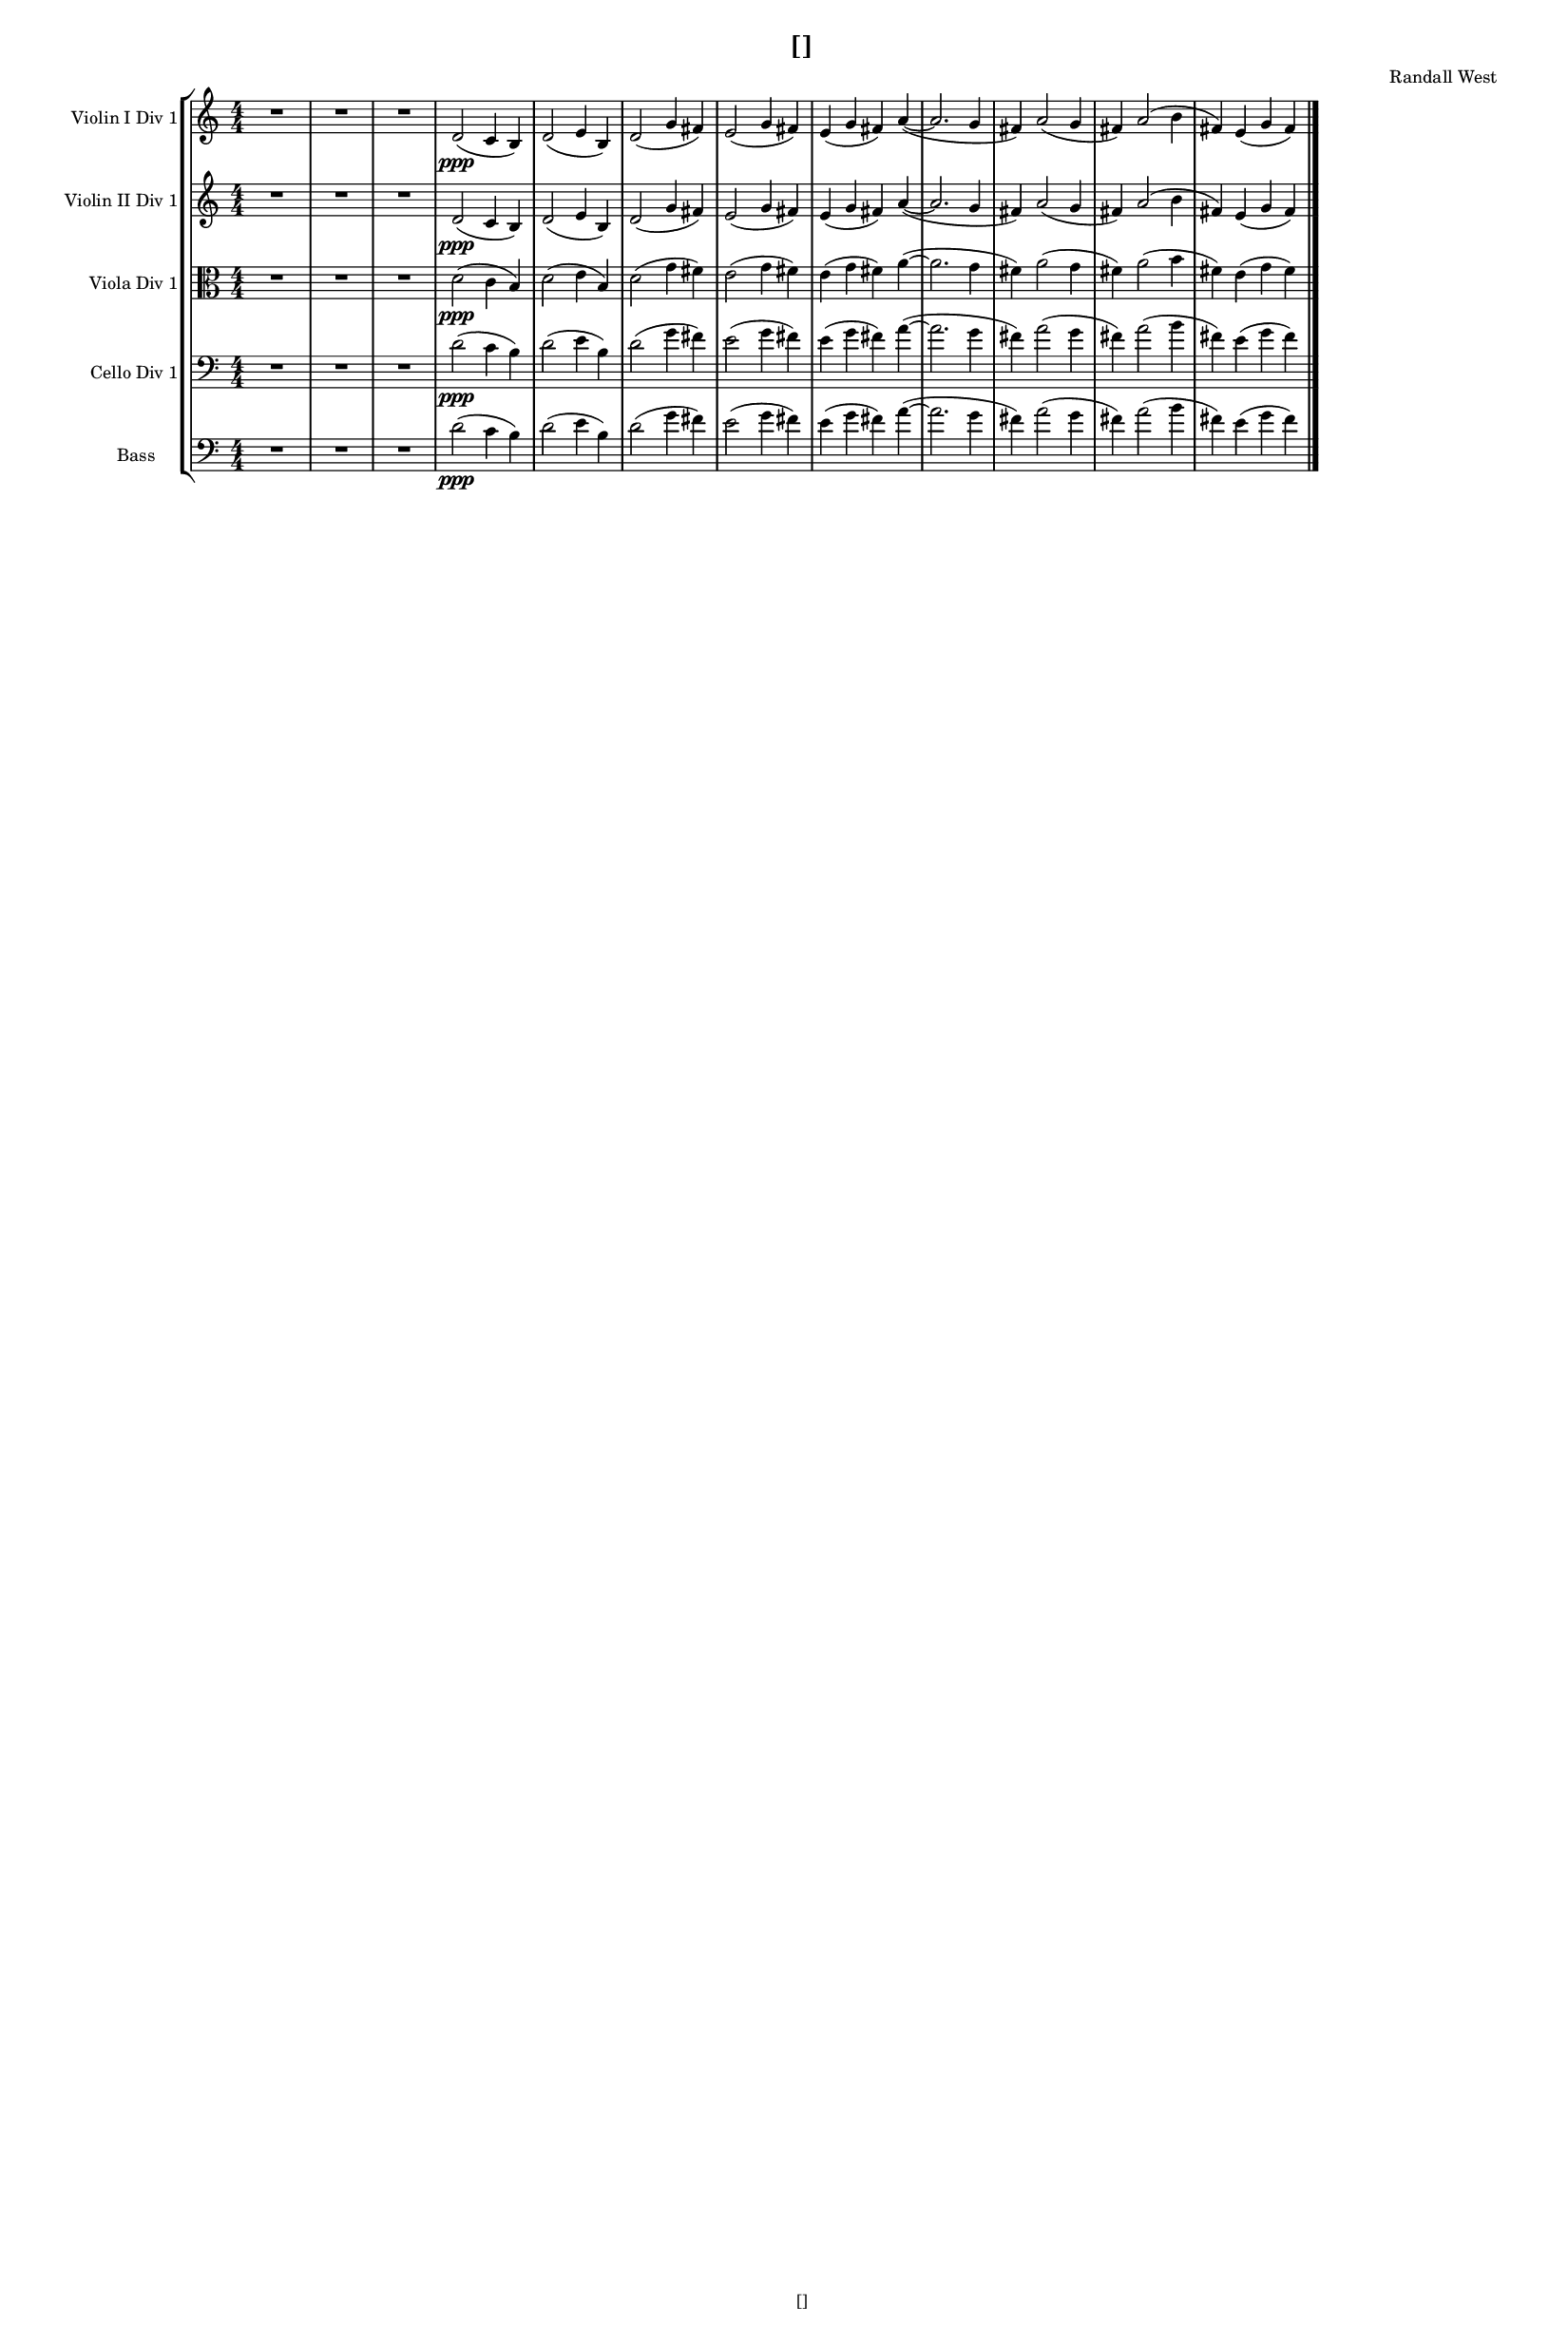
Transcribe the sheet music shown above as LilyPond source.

% 2016-08-25 22:31

\version "2.18.2"
\language "english"

#(set-global-staff-size 16)

\header {
    composer = \markup { "Randall West" }
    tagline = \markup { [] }
    title = \markup { [] }
}

\layout {
    \context {
        \Staff \RemoveEmptyStaves
        \override VerticalAxisGroup.remove-first = ##t
    }
    \context {
        \RhythmicStaff \RemoveEmptyStaves
        \override VerticalAxisGroup.remove-first = ##t
    }
    \context {
        \Staff \RemoveEmptyStaves
        \override VerticalAxisGroup.remove-first = ##t
    }
    \context {
        \RhythmicStaff \RemoveEmptyStaves
        \override VerticalAxisGroup.remove-first = ##t
    }
}

\paper {
    bottom-margin = 0.5\in
    left-margin = 0.75\in
    paper-height = 17\in
    paper-width = 11\in
    right-margin = 0.5\in
    system-separator-markup = \slashSeparator
    system-system-spacing = #'((basic-distance . 0) (minimum-distance . 0) (padding . 20) (stretchability . 0))
    top-margin = 0.5\in
}

\score {
    \new Score <<
        \new StaffGroup <<
            \new StaffGroup \with {
                systemStartDelimiter = #'SystemStartSquare
            } <<
                \new Staff {
                    \set Staff.instrumentName = \markup { "Flute 1" }
                    \set Staff.shortInstrumentName = \markup { Fl.1 }
                    {
                        \numericTimeSignature
                        \time 4/4
                        \bar "||"
                        \accidentalStyle modern-cautionary
                        R1 * 12
                    }
                }
                \new Staff {
                    \set Staff.instrumentName = \markup { "Flute 2" }
                    \set Staff.shortInstrumentName = \markup { Fl.2 }
                    {
                        \numericTimeSignature
                        \time 4/4
                        \bar "||"
                        \accidentalStyle modern-cautionary
                        R1 * 12
                    }
                }
                \new Staff {
                    \set Staff.instrumentName = \markup { "Flute 3" }
                    \set Staff.shortInstrumentName = \markup { Fl.3 }
                    {
                        \numericTimeSignature
                        \time 4/4
                        \bar "||"
                        \accidentalStyle modern-cautionary
                        R1 * 12
                    }
                }
            >>
            \new StaffGroup \with {
                systemStartDelimiter = #'SystemStartSquare
            } <<
                \new Staff {
                    \set Staff.instrumentName = \markup { "Oboe 1" }
                    \set Staff.shortInstrumentName = \markup { Ob.1 }
                    {
                        \numericTimeSignature
                        \time 4/4
                        \bar "||"
                        \accidentalStyle modern-cautionary
                        R1 * 12
                    }
                }
                \new Staff {
                    \set Staff.instrumentName = \markup { "Oboe 2" }
                    \set Staff.shortInstrumentName = \markup { Ob.2 }
                    {
                        \numericTimeSignature
                        \time 4/4
                        \bar "||"
                        \accidentalStyle modern-cautionary
                        R1 * 12
                    }
                }
            >>
            \new StaffGroup \with {
                systemStartDelimiter = #'SystemStartSquare
            } <<
                \new Staff {
                    \set Staff.instrumentName = \markup { "Clarinet 1" }
                    \set Staff.shortInstrumentName = \markup { Cl.1 }
                    {
                        \numericTimeSignature
                        \time 4/4
                        \bar "||"
                        \accidentalStyle modern-cautionary
                        R1 * 12
                    }
                }
                \new Staff {
                    \set Staff.instrumentName = \markup { "Clarinet 2" }
                    \set Staff.shortInstrumentName = \markup { Cl.2 }
                    {
                        \numericTimeSignature
                        \time 4/4
                        \bar "||"
                        \accidentalStyle modern-cautionary
                        R1 * 12
                    }
                }
            >>
            \new StaffGroup \with {
                systemStartDelimiter = #'SystemStartSquare
            } <<
                \new Staff {
                    \clef "bass"
                    \set Staff.instrumentName = \markup { "Bassoon 1" }
                    \set Staff.shortInstrumentName = \markup { Bsn.1 }
                    {
                        \numericTimeSignature
                        \time 4/4
                        \bar "||"
                        \accidentalStyle modern-cautionary
                        R1 * 12
                    }
                }
                \new Staff {
                    \clef "bass"
                    \set Staff.instrumentName = \markup { "Bassoon 2" }
                    \set Staff.shortInstrumentName = \markup { Bsn.2 }
                    {
                        \numericTimeSignature
                        \time 4/4
                        \bar "||"
                        \accidentalStyle modern-cautionary
                        R1 * 12
                    }
                }
            >>
        >>
        \new StaffGroup <<
            \new StaffGroup \with {
                systemStartDelimiter = #'SystemStartSquare
            } <<
                \new Staff {
                    \set Staff.instrumentName = \markup { "Horn in F 1" }
                    \set Staff.shortInstrumentName = \markup { Hn.1 }
                    {
                        \numericTimeSignature
                        \time 4/4
                        \bar "||"
                        \accidentalStyle modern-cautionary
                        R1 * 12
                    }
                }
                \new Staff {
                    \set Staff.instrumentName = \markup { "Horn in F 2" }
                    \set Staff.shortInstrumentName = \markup { Hn.2 }
                    {
                        \numericTimeSignature
                        \time 4/4
                        \bar "||"
                        \accidentalStyle modern-cautionary
                        R1 * 12
                    }
                }
            >>
            \new StaffGroup \with {
                systemStartDelimiter = #'SystemStartSquare
            } <<
                \new Staff {
                    \set Staff.instrumentName = \markup { "Trumpet in C 1" }
                    \set Staff.shortInstrumentName = \markup { Tpt.1 }
                    {
                        \numericTimeSignature
                        \time 4/4
                        \bar "||"
                        \accidentalStyle modern-cautionary
                        R1 * 12
                    }
                }
                \new Staff {
                    \set Staff.instrumentName = \markup { "Trumpet in C 2" }
                    \set Staff.shortInstrumentName = \markup { Tpt.2 }
                    {
                        \numericTimeSignature
                        \time 4/4
                        \bar "||"
                        \accidentalStyle modern-cautionary
                        R1 * 12
                    }
                }
            >>
            \new StaffGroup \with {
                systemStartDelimiter = #'SystemStartSquare
            } <<
                \new Staff {
                    \clef "bass"
                    \set Staff.instrumentName = \markup { "Tenor Trombone 1" }
                    \set Staff.shortInstrumentName = \markup { Tbn.1 }
                    {
                        \numericTimeSignature
                        \time 4/4
                        \bar "||"
                        \accidentalStyle modern-cautionary
                        R1 * 12
                    }
                }
                \new Staff {
                    \clef "bass"
                    \set Staff.instrumentName = \markup { "Tenor Trombone 2" }
                    \set Staff.shortInstrumentName = \markup { Tbn.2 }
                    {
                        \numericTimeSignature
                        \time 4/4
                        \bar "||"
                        \accidentalStyle modern-cautionary
                        R1 * 12
                    }
                }
            >>
            \new Staff {
                \clef "bass"
                \set Staff.instrumentName = \markup { Tuba }
                \set Staff.shortInstrumentName = \markup { Tba }
                {
                    \numericTimeSignature
                    \time 4/4
                    \bar "||"
                    \accidentalStyle modern-cautionary
                    R1 * 12
                }
            }
        >>
        \new StaffGroup <<
            \new RhythmicStaff {
                \clef "percussion"
                \set Staff.instrumentName = \markup { "Percussion 1" }
                \set Staff.shortInstrumentName = \markup { Perc.1 }
                {
                    \numericTimeSignature
                    \time 4/4
                    \bar "||"
                    \accidentalStyle modern-cautionary
                    R1 * 12
                }
            }
            \new RhythmicStaff {
                \clef "percussion"
                \set Staff.instrumentName = \markup { "Percussion 2" }
                \set Staff.shortInstrumentName = \markup { Perc.2 }
                {
                    \numericTimeSignature
                    \time 4/4
                    \bar "||"
                    \accidentalStyle modern-cautionary
                    R1 * 12
                }
            }
        >>
        \new StaffGroup <<
            \new StaffGroup \with {
                systemStartDelimiter = #'SystemStartSquare
            } <<
                \new Staff {
                    \set Staff.instrumentName = \markup { "Violin I Div 1" }
                    \set Staff.shortInstrumentName = \markup { Vln.I.1 }
                    {
                        {
                            \numericTimeSignature
                            \time 4/4
                            \bar "||"
                            \accidentalStyle modern-cautionary
                            R1 * 3
                        }
                        {
                            d'2 \ppp (
                            c'4
                            b4 )
                            d'2 (
                            e'4
                            b4 )
                            d'2 (
                            g'4
                            fs'4 )
                            e'2 (
                            g'4
                            fs'4 )
                            e'4 (
                            g'4
                            fs'4 )
                            a'4 ~ (
                            a'2.
                            g'4
                            fs'4 )
                            a'2 (
                            g'4
                            fs'4 )
                            a'2 (
                            b'4
                            fs'4 )
                            e'4 (
                            g'4
                            fs'4 )
                        }
                    }
                }
                \new Staff {
                    \set Staff.instrumentName = \markup { "Violin I Div 2" }
                    \set Staff.shortInstrumentName = \markup { Vln.I.2 }
                    {
                        \numericTimeSignature
                        \time 4/4
                        \bar "||"
                        \accidentalStyle modern-cautionary
                        R1 * 12
                    }
                }
            >>
            \new StaffGroup \with {
                systemStartDelimiter = #'SystemStartSquare
            } <<
                \new Staff {
                    \set Staff.instrumentName = \markup { "Violin II Div 1" }
                    \set Staff.shortInstrumentName = \markup { Vln.II.1 }
                    {
                        {
                            \numericTimeSignature
                            \time 4/4
                            \bar "||"
                            \accidentalStyle modern-cautionary
                            R1 * 3
                        }
                        {
                            d'2 \ppp (
                            c'4
                            b4 )
                            d'2 (
                            e'4
                            b4 )
                            d'2 (
                            g'4
                            fs'4 )
                            e'2 (
                            g'4
                            fs'4 )
                            e'4 (
                            g'4
                            fs'4 )
                            a'4 ~ (
                            a'2.
                            g'4
                            fs'4 )
                            a'2 (
                            g'4
                            fs'4 )
                            a'2 (
                            b'4
                            fs'4 )
                            e'4 (
                            g'4
                            fs'4 )
                        }
                    }
                }
                \new Staff {
                    \set Staff.instrumentName = \markup { "Violin II Div 2" }
                    \set Staff.shortInstrumentName = \markup { Vln.II.2 }
                    {
                        \numericTimeSignature
                        \time 4/4
                        \bar "||"
                        \accidentalStyle modern-cautionary
                        R1 * 12
                    }
                }
            >>
            \new StaffGroup \with {
                systemStartDelimiter = #'SystemStartSquare
            } <<
                \new Staff {
                    \clef "alto"
                    \set Staff.instrumentName = \markup { "Viola Div 1" }
                    \set Staff.shortInstrumentName = \markup { Vla.1 }
                    {
                        {
                            \numericTimeSignature
                            \time 4/4
                            \bar "||"
                            \accidentalStyle modern-cautionary
                            R1 * 3
                        }
                        {
                            d'2 \ppp (
                            c'4
                            b4 )
                            d'2 (
                            e'4
                            b4 )
                            d'2 (
                            g'4
                            fs'4 )
                            e'2 (
                            g'4
                            fs'4 )
                            e'4 (
                            g'4
                            fs'4 )
                            a'4 ~ (
                            a'2.
                            g'4
                            fs'4 )
                            a'2 (
                            g'4
                            fs'4 )
                            a'2 (
                            b'4
                            fs'4 )
                            e'4 (
                            g'4
                            fs'4 )
                        }
                    }
                }
                \new Staff {
                    \clef "alto"
                    \set Staff.instrumentName = \markup { "Viola Div 2" }
                    \set Staff.shortInstrumentName = \markup { Vla.2 }
                    {
                        \numericTimeSignature
                        \time 4/4
                        \bar "||"
                        \accidentalStyle modern-cautionary
                        R1 * 12
                    }
                }
            >>
            \new StaffGroup \with {
                systemStartDelimiter = #'SystemStartSquare
            } <<
                \new Staff {
                    \clef "bass"
                    \set Staff.instrumentName = \markup { "Cello Div 1" }
                    \set Staff.shortInstrumentName = \markup { Vc.1 }
                    {
                        {
                            \numericTimeSignature
                            \time 4/4
                            \bar "||"
                            \accidentalStyle modern-cautionary
                            R1 * 3
                        }
                        {
                            d'2 \ppp (
                            c'4
                            b4 )
                            d'2 (
                            e'4
                            b4 )
                            d'2 (
                            g'4
                            fs'4 )
                            e'2 (
                            g'4
                            fs'4 )
                            e'4 (
                            g'4
                            fs'4 )
                            a'4 ~ (
                            a'2.
                            g'4
                            fs'4 )
                            a'2 (
                            g'4
                            fs'4 )
                            a'2 (
                            b'4
                            fs'4 )
                            e'4 (
                            g'4
                            fs'4 )
                        }
                    }
                }
                \new Staff {
                    \clef "bass"
                    \set Staff.instrumentName = \markup { "Cello Div 2" }
                    \set Staff.shortInstrumentName = \markup { Vc.2 }
                    {
                        \numericTimeSignature
                        \time 4/4
                        \bar "||"
                        \accidentalStyle modern-cautionary
                        R1 * 12
                    }
                }
            >>
            \new Staff {
                \clef "bass"
                \set Staff.instrumentName = \markup { Bass }
                \set Staff.shortInstrumentName = \markup { Cb }
                {
                    {
                        \numericTimeSignature
                        \time 4/4
                        \bar "||"
                        \accidentalStyle modern-cautionary
                        R1 * 3
                    }
                    {
                        d'2 \ppp (
                        c'4
                        b4 )
                        d'2 (
                        e'4
                        b4 )
                        d'2 (
                        g'4
                        fs'4 )
                        e'2 (
                        g'4
                        fs'4 )
                        e'4 (
                        g'4
                        fs'4 )
                        a'4 ~ (
                        a'2.
                        g'4
                        fs'4 )
                        a'2 (
                        g'4
                        fs'4 )
                        a'2 (
                        b'4
                        fs'4 )
                        e'4 (
                        g'4
                        fs'4 )
                        \bar "|."
                    }
                }
            }
        >>
    >>
}